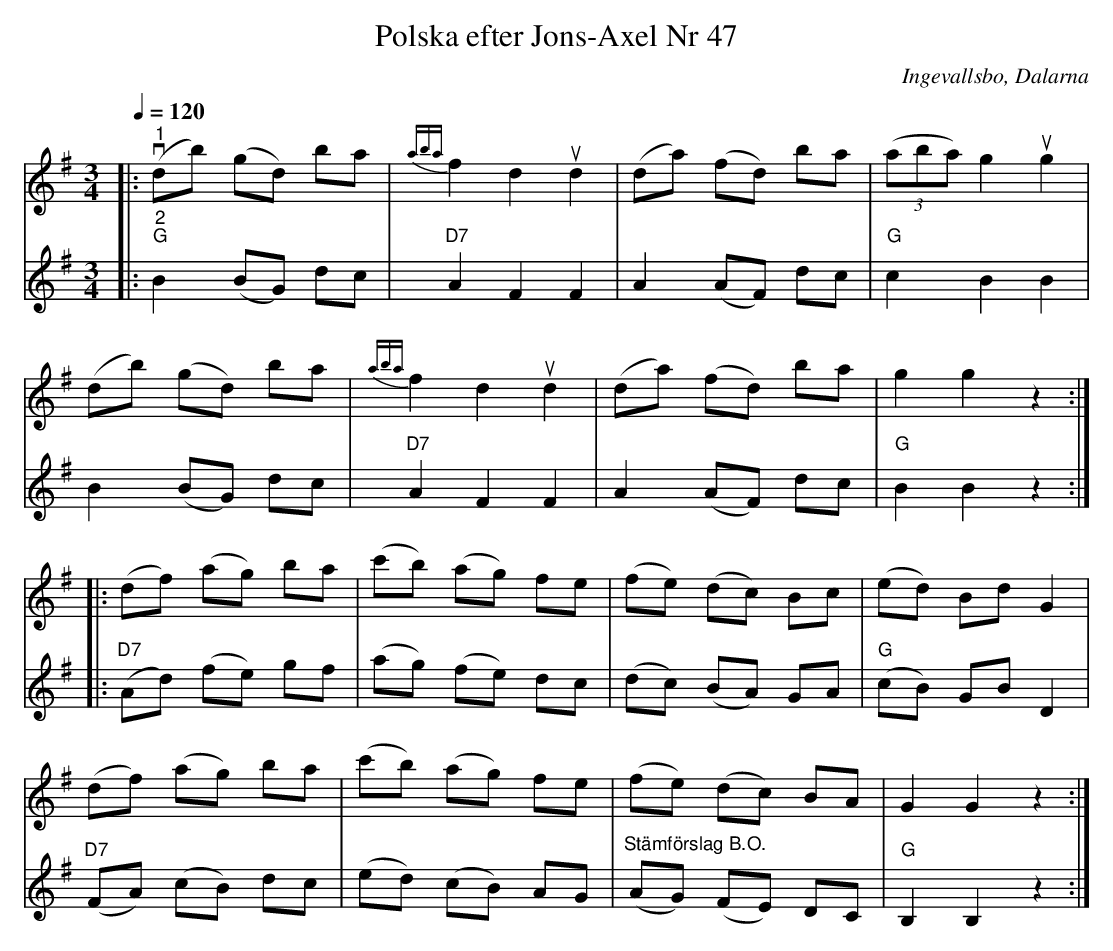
X:1
T:Polska efter Jons-Axel Nr 47
O:Ingevallsbo, Dalarna
L:1/8
Q:1/4=120
M:3/4
K:G
V:1
|:"^1"v (db) (gd) ba |{aba} f2 d2u d2 | (da) (fd) ba | (3(aba) g2u g2 |
(db) (gd) ba |{aba} f2 d2u d2 | (da) (fd) ba | g2 g2 z2 ::
(df) (ag) ba | (c'b) (ag) fe | (fe) (dc) Bc | (ed) Bd G2 |
(df) (ag) ba | (c'b) (ag) fe | (fe) (dc) BA | G2 G2 z2 :|
V:2
|:"^2""G" B2 (BG) dc |"D7" A2 F2 F2 | A2 (AF) dc |"G" c2 B2 B2 | B2 (BG) dc |"D7" A2 F2 F2 |
A2 (AF) dc |"G" B2 B2 z2 ::"D7" (Ad) (fe) gf | (ag) (fe) dc | (dc) (BA) GA |"G" (cB) GB D2 |
"D7" (FA) (cB) dc | (ed) (cB) AG |"^Stämförslag B.O." (AG) (FE) DC |"G" B,2 B,2 z2 :|
